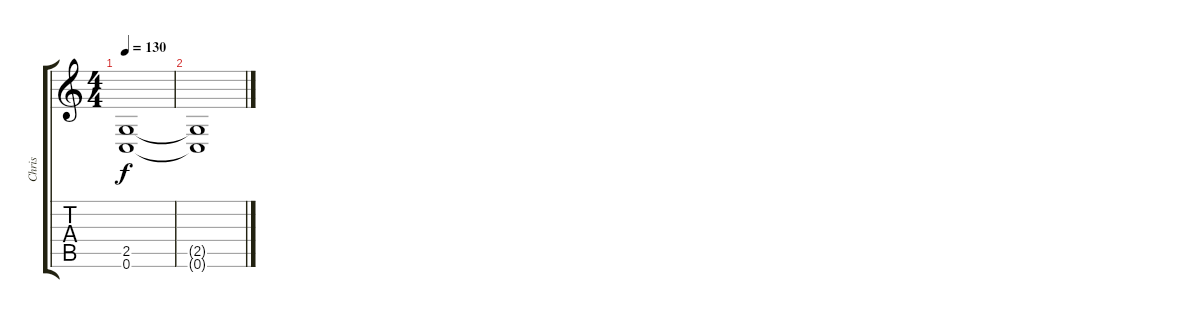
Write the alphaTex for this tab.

\track ("Chris" "Chris") {instrument distortionguitar}
\staff {score tabs}
\tuning (C4 G3 Eb3 Bb2 F2 C2) {hide}
\ts (4 4)
\tempo 130
\clef g2
\ks c
(2.5{t} 0.6{t}).1{dy f} |
(2.5{t} 0.6{t}).1
